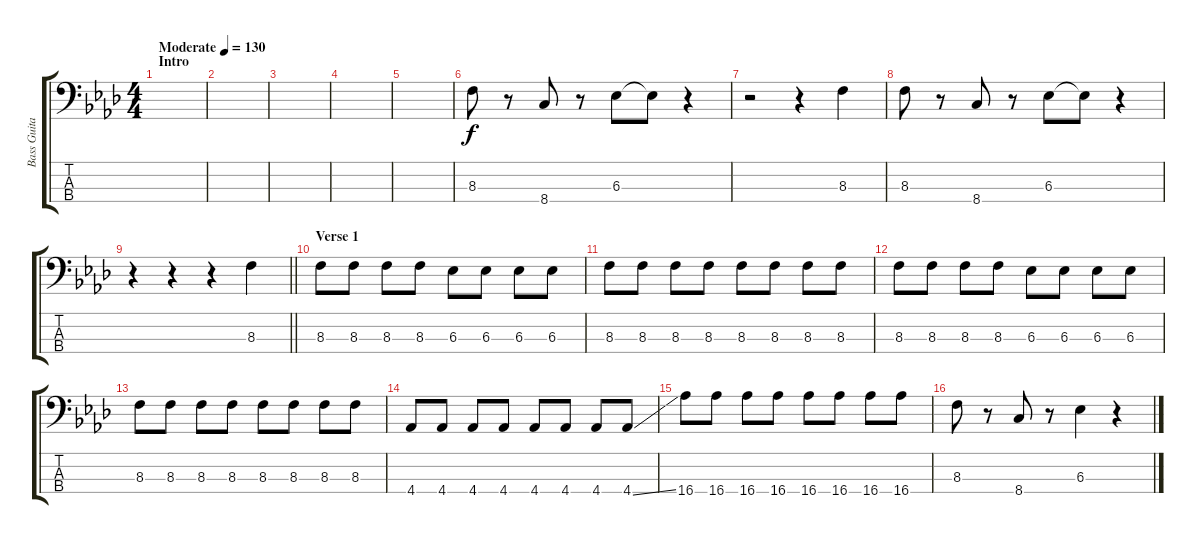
\track ("Bass Guitar" "Bass Guita") {instrument electricbasspick}
\staff {score tabs}
\tuning (G2 D2 A1 E1) {hide}
\ts (4 4)
\section ("" "Intro")
\tempo (130 "Moderate")
\clef f4
\ks fminor
|
|
|
|
|
8.3.8 r.8 8.4.8 r.8 6.3.8 6.3{t}.8 r.4 |
r.2 r.4 8.3.4 |
8.3.8 r.8 8.4.8 r.8 6.3.8 6.3{t}.8 r.4 |
\barLineRight lightlight
r.4 r.4 r.4 8.3.4 |
\section ("" "Verse 1")
8.3.8 8.3.8 8.3.8 8.3.8 6.3.8 6.3.8 6.3.8 6.3.8 |
8.3.8 8.3.8 8.3.8 8.3.8 8.3.8 8.3.8 8.3.8 8.3.8 |
8.3.8 8.3.8 8.3.8 8.3.8 6.3.8 6.3.8 6.3.8 6.3.8 |
8.3.8 8.3.8 8.3.8 8.3.8 8.3.8 8.3.8 8.3.8 8.3.8 |
4.4.8 4.4.8 4.4.8 4.4.8 4.4.8 4.4.8 4.4.8 4.4{ss}.8 |
16.4.8 16.4.8 16.4.8 16.4.8 16.4.8 16.4.8 16.4.8 16.4.8 |
8.3.8 r.8 8.4.8 r.8 6.3.4 r.4
